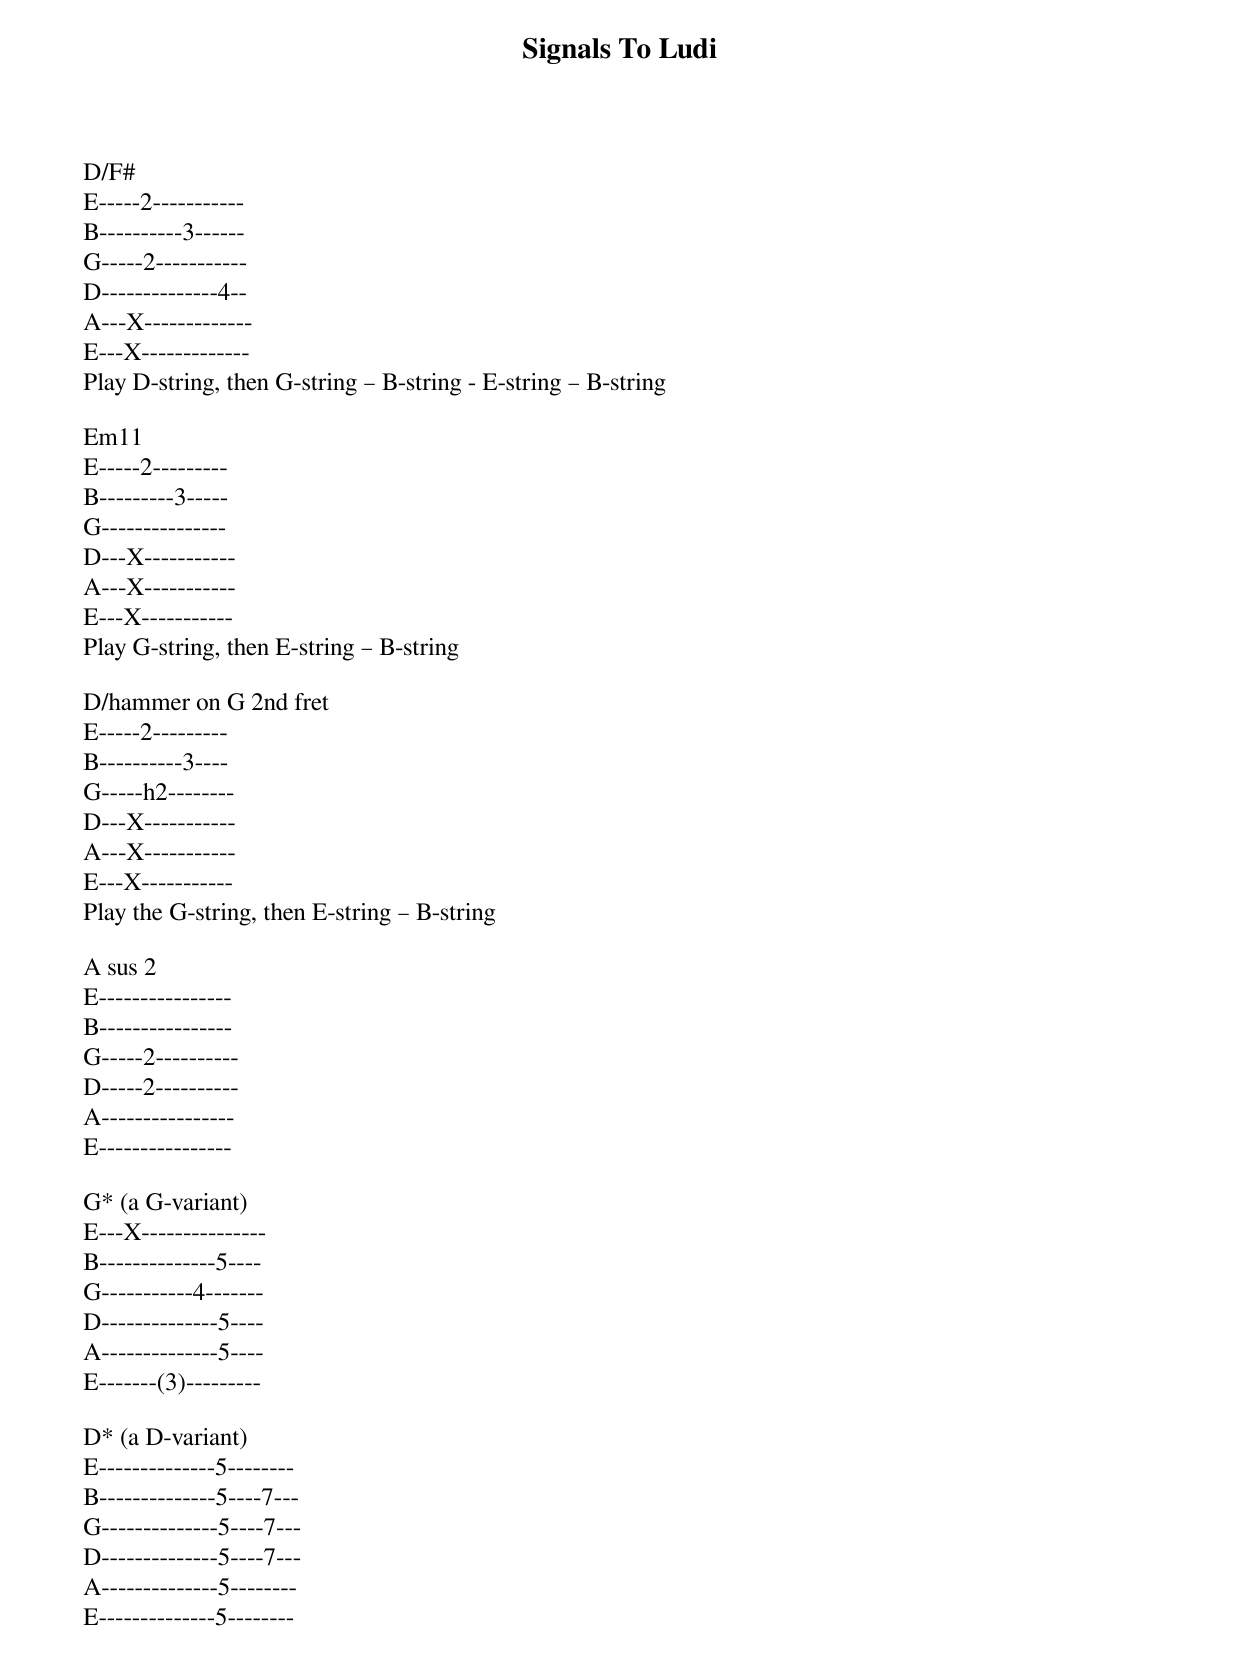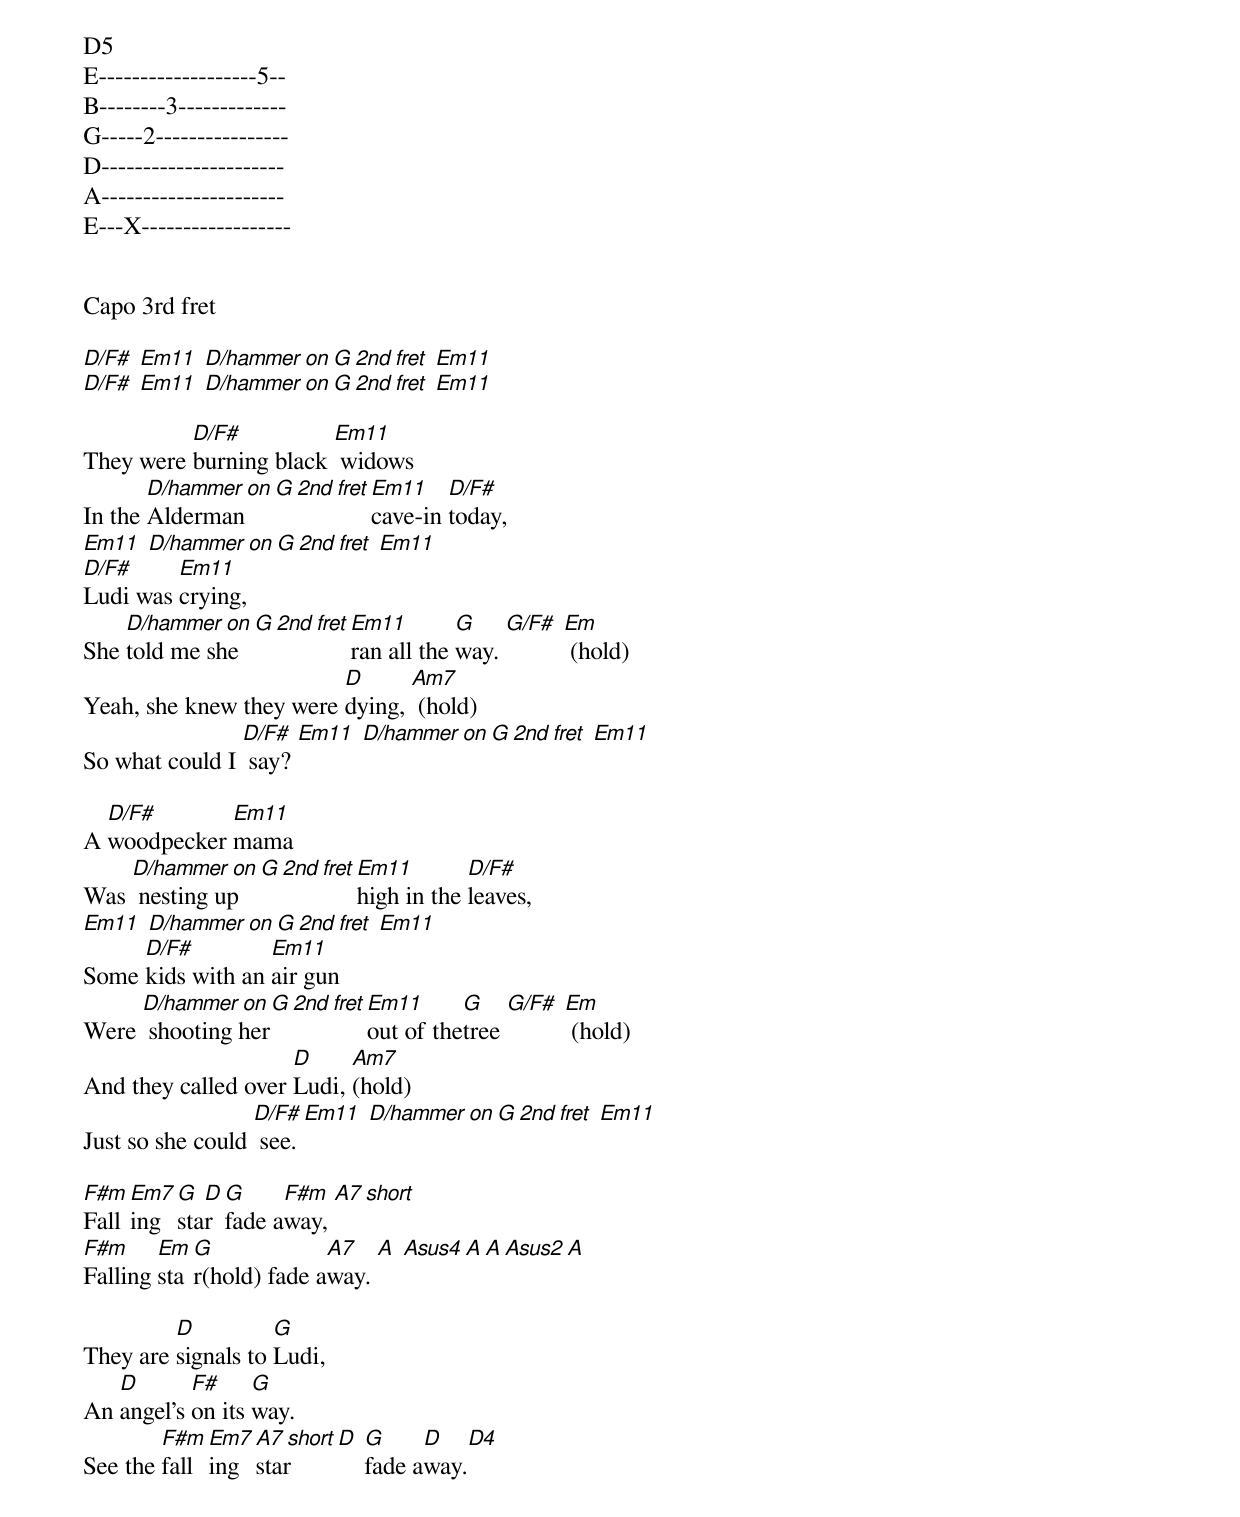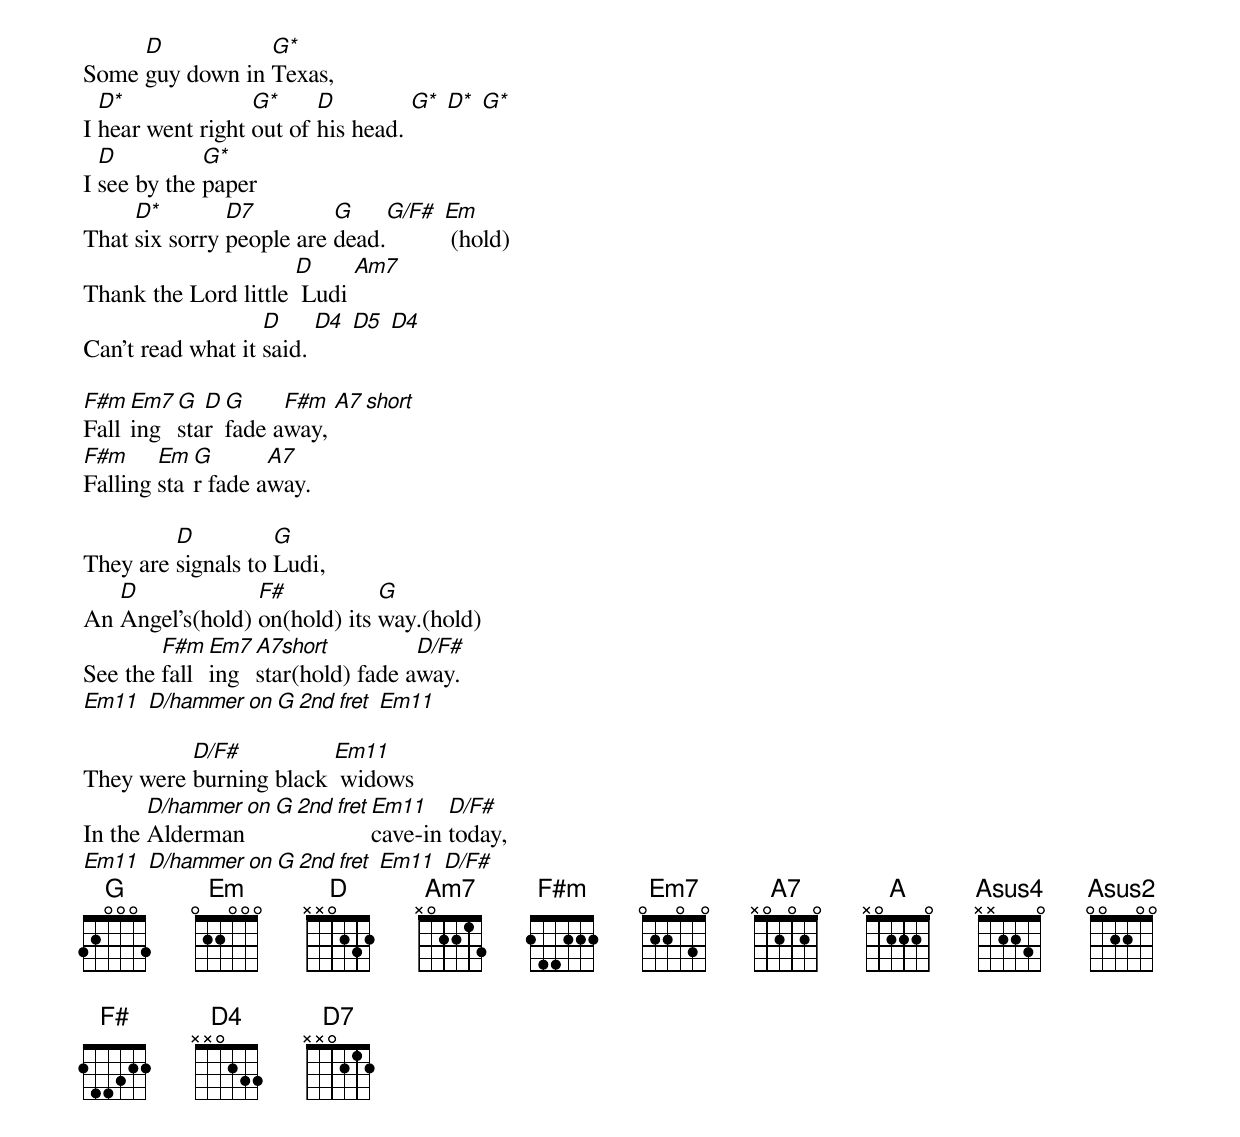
{title: Signals To Ludi}
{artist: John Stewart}
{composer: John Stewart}
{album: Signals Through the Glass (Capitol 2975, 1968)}

D/F#
E-----2-----------
B----------3------
G-----2-----------
D--------------4--
A---X-------------
E---X-------------
Play D-string, then G-string – B-string - E-string – B-string

Em11
E-----2---------
B---------3-----
G---------------
D---X-----------
A---X-----------
E---X-----------
Play G-string, then E-string – B-string

D/hammer on G 2nd fret
E-----2---------
B----------3----
G-----h2--------
D---X-----------
A---X-----------
E---X-----------
Play the G-string, then E-string – B-string

A sus 2
E----------------
B----------------
G-----2----------
D-----2----------
A----------------
E----------------

G* (a G-variant)
E---X---------------
B--------------5----
G-----------4-------
D--------------5----
A--------------5----
E-------(3)---------

D* (a D-variant)
E--------------5--------
B--------------5----7---
G--------------5----7---
D--------------5----7---
A--------------5--------
E--------------5--------

D5
E-------------------5--
B--------3-------------
G-----2----------------
D----------------------
A----------------------
E---X------------------


Capo 3rd fret

[D/F#] [Em11] [D/hammer on G 2nd fret] [Em11]
[D/F#] [Em11] [D/hammer on G 2nd fret] [Em11]

They were [D/F#]burning black [Em11] widows
In the [D/hammer on G 2nd fret]Alderman [Em11]cave-in [D/F#]today,
[Em11] [D/hammer on G 2nd fret] [Em11]
[D/F#]Ludi was [Em11]crying,
She [D/hammer on G 2nd fret]told me she [Em11]ran all the [G]way. [G/F#] [Em] (hold)
Yeah, she knew they were [D]dying, [Am7] (hold)
So what could I [D/F#] say? [Em11] [D/hammer on G 2nd fret] [Em11]

A [D/F#]woodpecker [Em11]mama
Was [D/hammer on G 2nd fret] nesting up [Em11]high in the [D/F#]leaves,
[Em11] [D/hammer on G 2nd fret] [Em11]
Some [D/F#]kids with an [Em11]air gun
Were [D/hammer on G 2nd fret] shooting her [Em11]out of the[G]tree [G/F#] [Em] (hold)
And they called over [D]Ludi, [Am7](hold)
Just so she could [D/F#] see. [Em11] [D/hammer on G 2nd fret] [Em11]

[F#m]Fall[Em7]ing [G]sta[D]r [G]fade a[F#m]way, [A7 short]
[F#m]Falling [Em]sta[G]r(hold) fade a[A7]way. [A] [Asus4][A][A][Asus2][A]

They are [D]signals to [G]Ludi,
An [D]angel's [F#]on its [G]way.
See the [F#m]fall[Em7]ing [A7 short]star [D] [G]fade a[D]way.[D4]

Some [D]guy down in [G*]Texas,
I [D*]hear went right [G*]out of [D]his head. [G*] [D*] [G*]
I [D]see by the [G*]paper
That [D*]six sorry [D7]people are [G]dead.[G/F#] [Em] (hold)
Thank the Lord little [D] Ludi [Am7]
Can't read what it [D]said. [D4] [D5] [D4]

[F#m]Fall[Em7]ing [G]sta[D]r [G]fade a[F#m]way, [A7 short]
[F#m]Falling [Em]sta[G]r fade a[A7]way.

They are [D]signals to [G]Ludi,
An [D]Angel’s(hold) [F#]on(hold) its [G]way.(hold)
See the [F#m]fall[Em7]ing [A7short]star(hold) fade a[D/F#]way.
[Em11] [D/hammer on G 2nd fret] [Em11]

They were [D/F#]burning black [Em11] widows
In the [D/hammer on G 2nd fret]Alderman [Em11]cave-in [D/F#]today,
[Em11] [D/hammer on G 2nd fret] [Em11] [D/F#]
